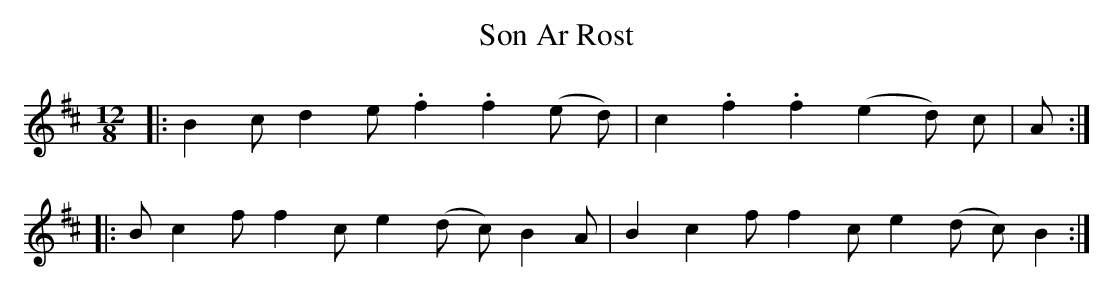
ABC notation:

X:1
T: Son Ar Rost
M: 12/8
L: 1/8
K: Bmin
|:B2 c d2 e .f2 .f2 (e d)|c2 .f2 .f2 (e2 d) c|A:|
|:B c2 f f2 c e2 (d c) B2 A|B2 c2 f f2 c e2 (d c) B2:|
